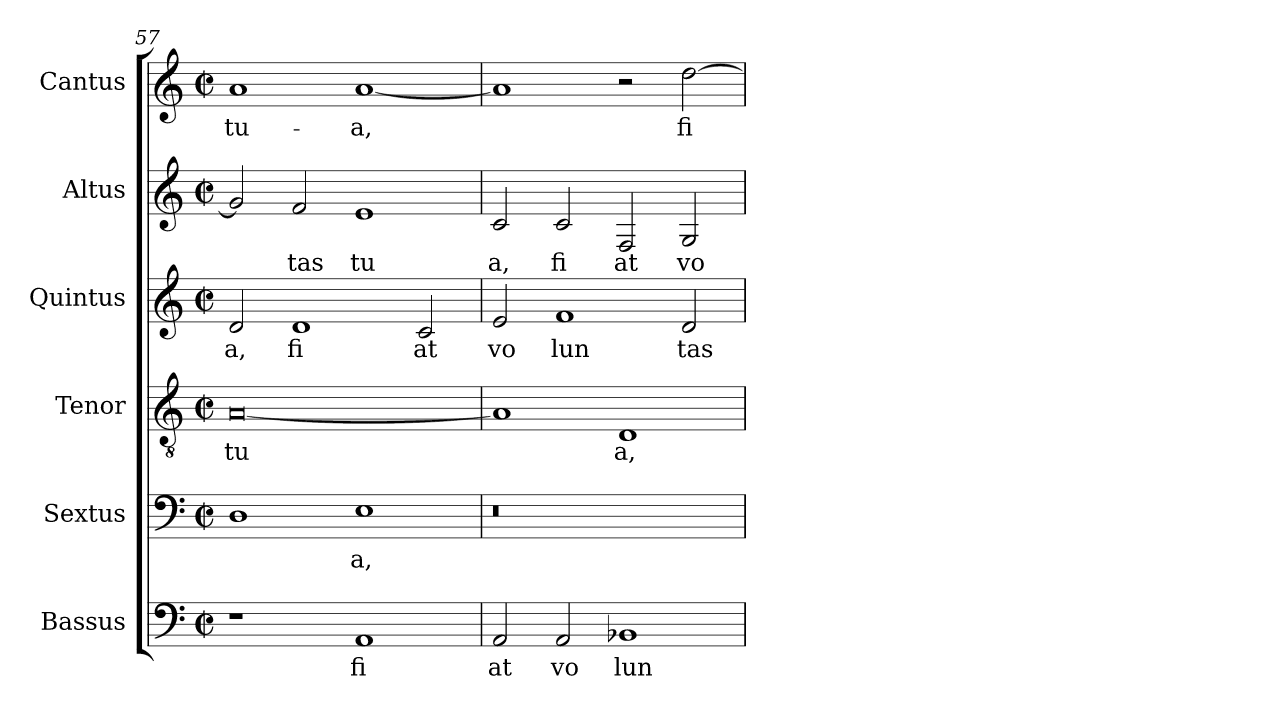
**kern	**text	**kern	**text	**kern	**text	**kern	**text	**kern	**text	**kern	**text
*part6	*part6	*part5	*part5	*part4	*part4	*part3	*part3	*part2	*part2	*part1	*part1
*staff6	*staff6	*staff5	*staff5	*staff4	*staff4	*staff3	*staff3	*staff2	*staff2	*staff1	*staff1
*I"Bassus	*	*I"Sextus	*	*I"Tenor	*	*I"Quintus	*	*I"Altus	*	*I"Cantus	*
*clefF4	*	*clefF4	*	*clefGv2	*	*clefG2	*	*clefG2	*	*clefG2	*
*k[]	*	*k[]	*	*k[]	*	*k[]	*	*k[]	*	*k[]	*
*C:	*	*C:	*	*C:	*	*C:	*	*C:	*	*C:	*
*M2/2	*	*M2/2	*	*M2/2	*	*M2/2	*	*M2/2	*	*M2/2	*
*met(c|)	*	*met(c|)	*	*met(c|)	*	*met(c|)	*	*met(c|)	*	*met(c|)	*
=57	=57	=57	=57	=57	=57	=57	=57	=57	=57	=57	=57
!	!	!	!LO:LY:b:cj	!	!LO:LY:b:cj	!	!LO:LY:b:cj	!	!LO:LY:b:cj	!	!LO:LY:b:cj
1r	.	1D	.	[<0A	tu	2d/	a,	2g/]	.	1a	tu-
!	!	!	!	!	!	!	!LO:LY:b:cj	!	!LO:LY:b:cj	!	!
.	.	.	.	.	.	1d	fi	2f/	tas	.	.
!	!LO:LY:b:cj	!	!LO:LY:b:cj	!	!	!	!	!	!LO:LY:b:cj	!	!LO:LY:b:cj
1AA	fi	1E	a,	.	.	.	.	1e	tu	[<1a	-a,
!	!	!	!	!	!	!	!LO:LY:b:cj	!	!	!	!
.	.	.	.	.	.	2c/	at	.	.	.	.
=58	=58	=58	=58	=58	=58	=58	=58	=58	=58	=58	=58
!	!LO:LY:b:cj	!	!	!	!LO:LY:b:cj	!	!LO:LY:b:cj	!	!LO:LY:b:cj	!	!LO:LY:b:cj
2AA/	at	0r	.	1A]	.	2e/	vo	2c/	a,	1a]	.
!	!LO:LY:b:cj	!	!	!	!	!	!LO:LY:b:cj	!	!LO:LY:b:cj	!	!
2AA/	vo	.	.	.	.	1f	lun	2c/	fi	.	.
!	!LO:LY:b:cj	!	!	!	!LO:LY:b:cj	!	!	!	!LO:LY:b:cj	!	!
1BB-X	lun	.	.	1D	a,	.	.	2F/	at	2r	.
!	!	!	!	!	!	!	!LO:LY:b:cj	!	!LO:LY:b:cj	!	!LO:LY:b:cj
.	.	.	.	.	.	2d/	tas	2G/	vo	[<2dd\	fi-
=	=	=	=	=	=	=	=	=	=	=	=
*-	*-	*-	*-	*-	*-	*-	*-	*-	*-	*-	*-
